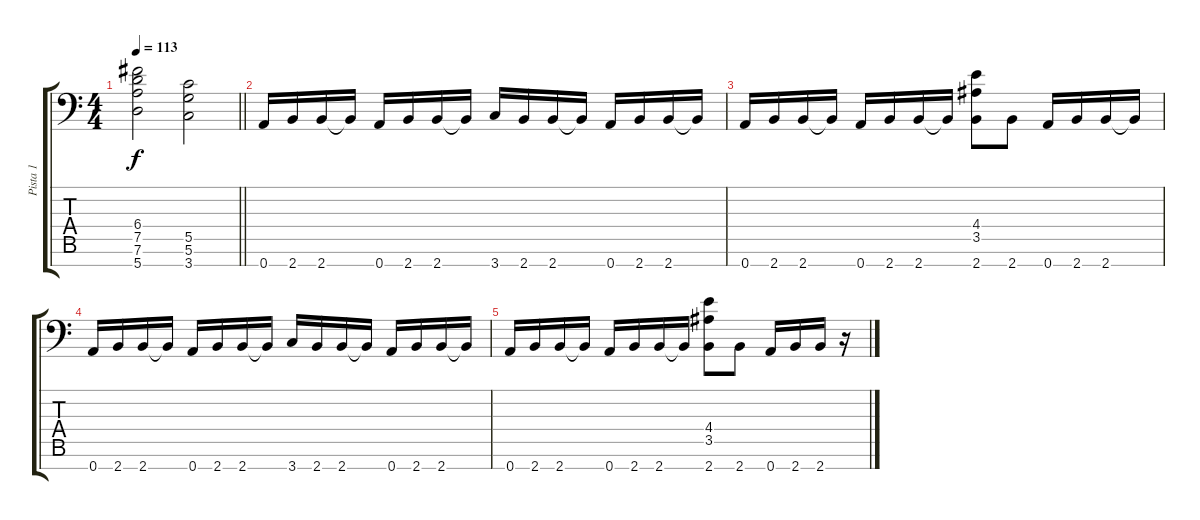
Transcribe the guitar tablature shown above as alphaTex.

\track ("Pista 1" "Pista 1") {instrument overdrivenguitar}
\staff {score tabs}
\tuning (D4 A3 F3 C3 G2 D2 A1) {hide}
\ts (4 4)
\tempo 113
\clef f4
\barLineRight lightlight
\ks c
(6.4 7.5 7.6 5.7).2{dy f} (5.5 5.6 3.7).2 |
0.7.16 2.7.16 2.7.16 2.7{t}.16 0.7.16 2.7.16 2.7.16 2.7{t}.16 3.7.16 2.7.16 2.7.16 2.7{t}.16 0.7.16 2.7.16 2.7.16 2.7{t}.16 |
0.7.16 2.7.16 2.7.16 2.7{t}.16 0.7.16 2.7.16 2.7.16 2.7{t}.16 (4.4 3.5 2.7).8 2.7.8 0.7.16 2.7.16 2.7.16 2.7{t}.16 |
0.7.16 2.7.16 2.7.16 2.7{t}.16 0.7.16 2.7.16 2.7.16 2.7{t}.16 3.7.16 2.7.16 2.7.16 2.7{t}.16 0.7.16 2.7.16 2.7.16 2.7{t}.16 |
0.7.16 2.7.16 2.7.16 2.7{t}.16 0.7.16 2.7.16 2.7.16 2.7{t}.16 (4.4 3.5 2.7).8 2.7.8 0.7.16 2.7.16 2.7.16 r.16
